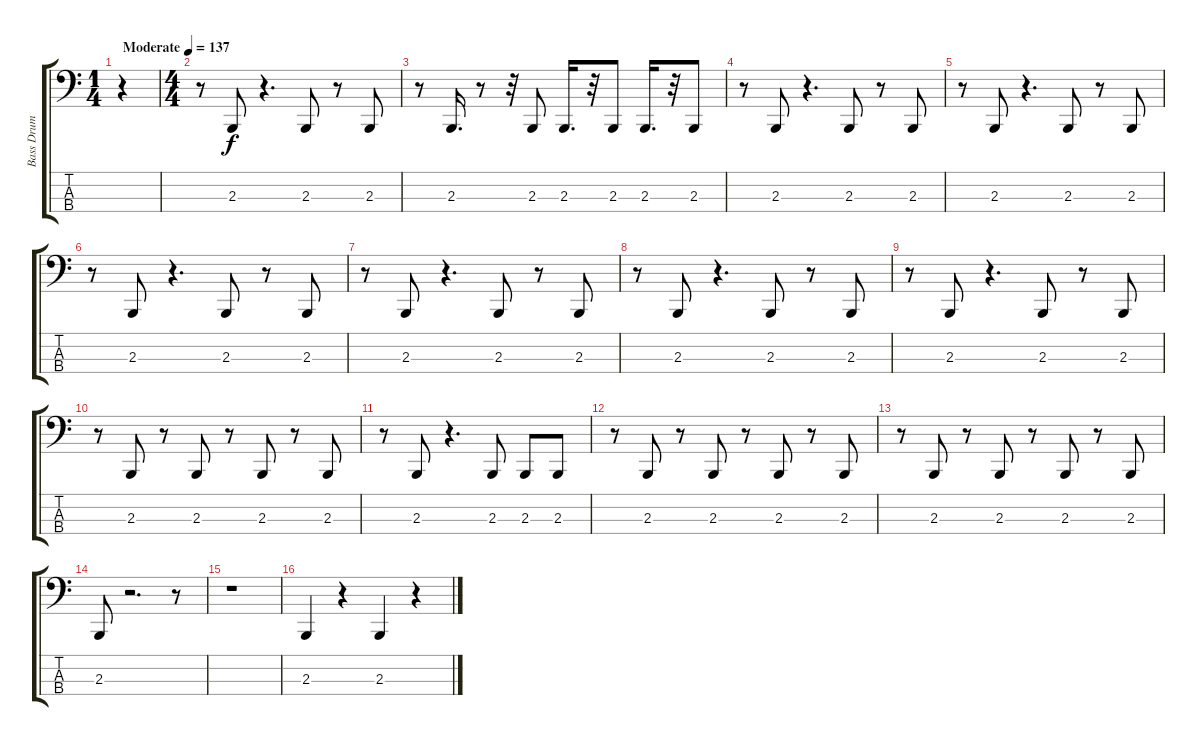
\track ("Bass Drum" "Bass Drum") {instrument acousticgrandpiano}
\staff {score tabs}
\tuning (G2 D2 A1 E1) {hide}
\ts (1 4)
\tempo (137 "Moderate")
\clef f4
\ks c
r.4{dy f instrument acousticgrandpiano} |
\ts (4 4)
r.8 2.3.8 r.4{d} 2.3.8 r.8 2.3.8 |
r.8 2.3.16{d} r.8 r.32 2.3.8 2.3.16{d} r.32 2.3.8 2.3.16{d} r.32 2.3.8 |
r.8 2.3.8 r.4{d} 2.3.8 r.8 2.3.8 |
r.8 2.3.8 r.4{d} 2.3.8 r.8 2.3.8 |
r.8 2.3.8 r.4{d} 2.3.8 r.8 2.3.8 |
r.8 2.3.8 r.4{d} 2.3.8 r.8 2.3.8 |
r.8 2.3.8 r.4{d} 2.3.8 r.8 2.3.8 |
r.8 2.3.8 r.4{d} 2.3.8 r.8 2.3.8 |
r.8 2.3.8 r.8 2.3.8 r.8 2.3.8 r.8 2.3.8 |
r.8 2.3.8 r.4{d} 2.3.8 2.3.8 2.3.8 |
r.8 2.3.8 r.8 2.3.8 r.8 2.3.8 r.8 2.3.8 |
r.8 2.3.8 r.8 2.3.8 r.8 2.3.8 r.8 2.3.8 |
2.3.8 r.2{d} r.8 |
r.1 |
2.3.4 r.4 2.3.4 r.4
